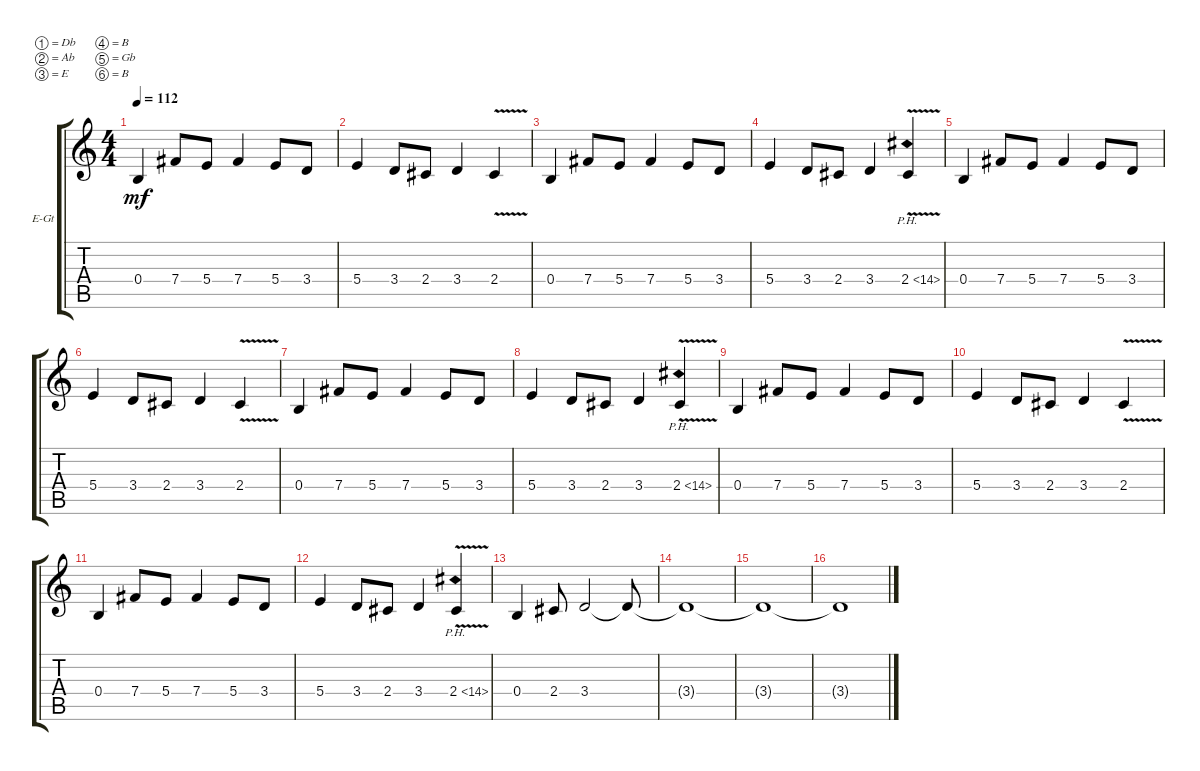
\defaultSystemsLayout 4
\bracketExtendMode groupsimilarinstruments
\firstSystemTrackNameOrientation horizontal
\otherSystemsTrackNameOrientation horizontal
\track ("Clean Guitar" "E-Gt") {instrument electricguitarclean}
\staff {score tabs}
\tuning (Db4 Ab3 E3 B2 Gb2 B1)
\ts (4 4)
\tempo 112
\clef g2
\ks c
0.4.4{dy mf} 7.4.8 5.4.8 7.4.4 5.4.8 3.4.8 |
5.4.4 3.4.8 2.4.8 3.4.4 2.4{v}.4 |
0.4.4 7.4.8 5.4.8 7.4.4 5.4.8 3.4.8 |
5.4.4 3.4.8 2.4.8 3.4.4 2.4{ph 12 v}.4 |
0.4.4 7.4.8 5.4.8 7.4.4 5.4.8 3.4.8 |
5.4.4 3.4.8 2.4.8 3.4.4 2.4{v}.4 |
0.4.4 7.4.8 5.4.8 7.4.4 5.4.8 3.4.8 |
5.4.4 3.4.8 2.4.8 3.4.4 2.4{ph 12 v}.4 |
0.4.4 7.4.8 5.4.8 7.4.4 5.4.8 3.4.8 |
5.4.4 3.4.8 2.4.8 3.4.4 2.4{v}.4 |
0.4.4 7.4.8 5.4.8 7.4.4 5.4.8 3.4.8 |
5.4.4 3.4.8 2.4.8 3.4.4 2.4{ph 12 v}.4 |
0.4.4 2.4.8 3.4.2 3.4{t}.8 |
3.4{t}.1 |
3.4{t}.1 |
3.4{t}.1
